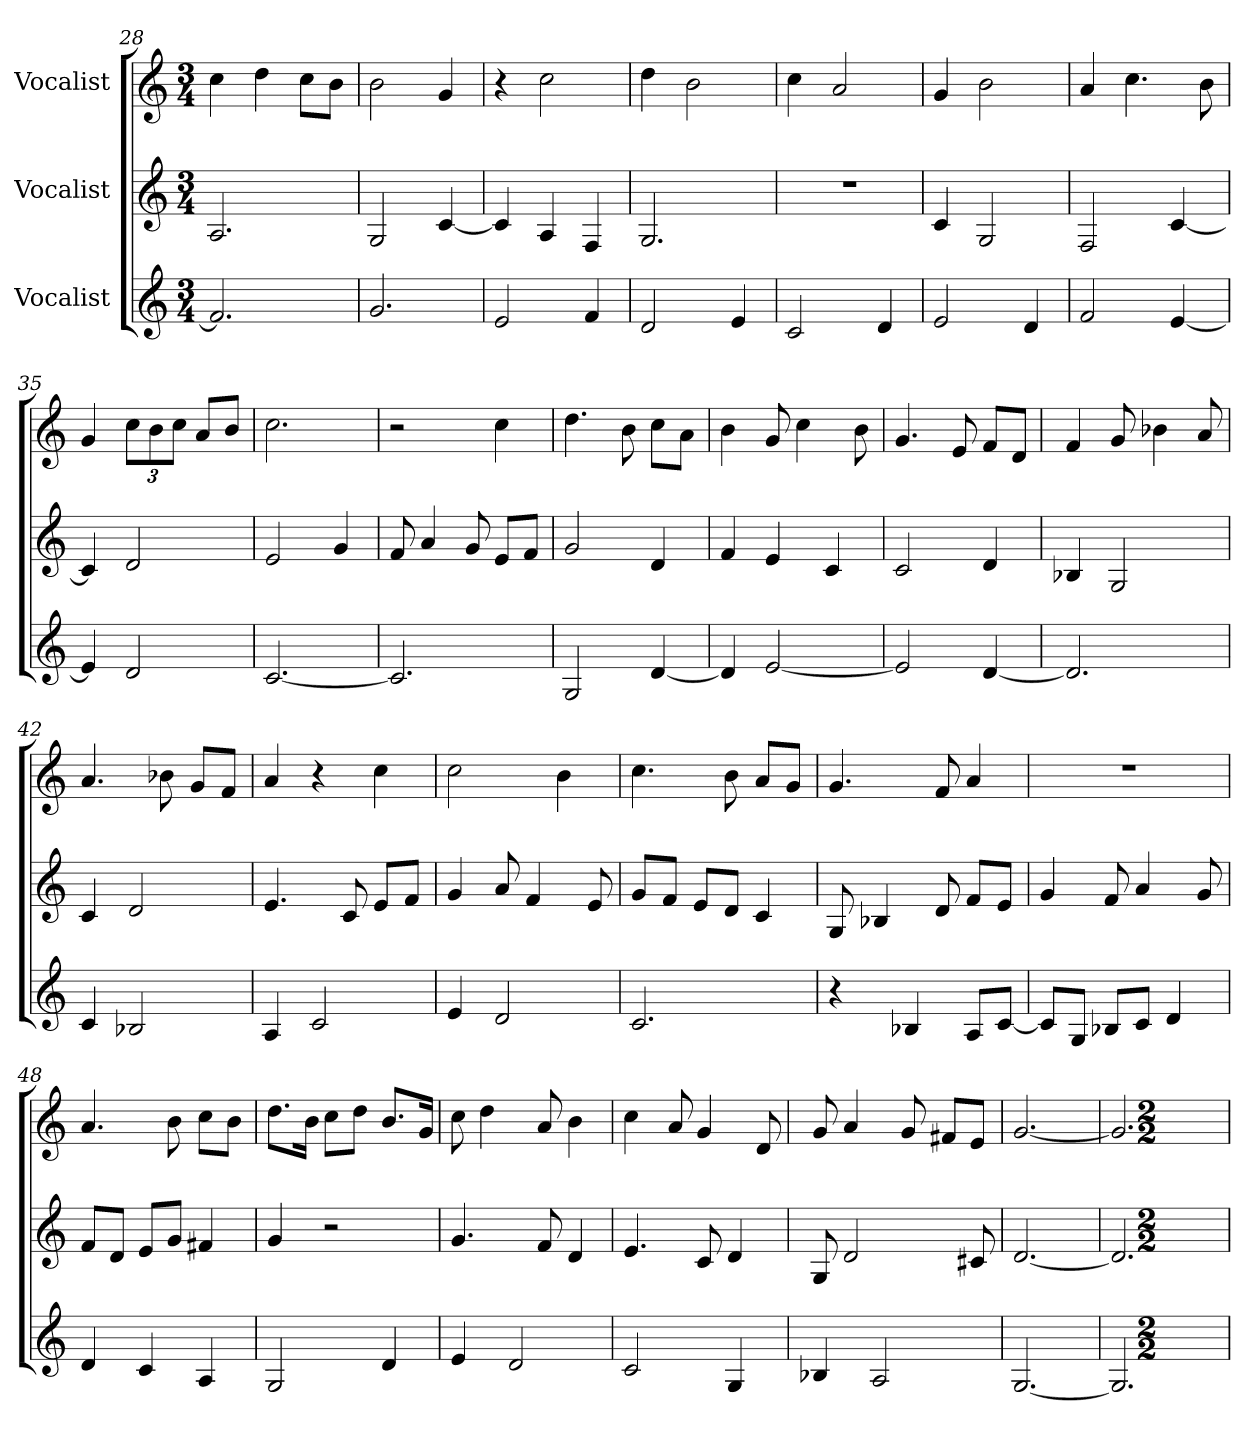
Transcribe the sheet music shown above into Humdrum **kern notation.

**kern	**kern	**kern
*part3	*part2	*part1
*staff3	*staff2	*staff1
*I"Vocalist	*I"Vocalist	*I"Vocalist
*M3/4	*M3/4	*M3/4
=28	=28	=28
2.f]	2.A	4cc
.	.	4dd
.	.	8ccL
.	.	8bJ
=29	=29	=29
2.g	2G	2b
.	[4c	4g
=30	=30	=30
2e	4c]	4r
.	4A	2cc
4f	4F	.
=31	=31	=31
2d	2.G	4dd
.	.	2b
4e	.	.
=32	=32	=32
2c	2.r	4cc
.	.	2a
4d	.	.
=33	=33	=33
2e	4c	4g
.	2G	2b
4d	.	.
=34	=34	=34
2f	2F	4a
.	.	4.cc
[4e	[4c	.
.	.	8b
=35	=35	=35
4e]	4c]	4g
2d	2d	12ccL
.	.	12b
.	.	12ccJ
.	.	8aL
.	.	8bJ
=36	=36	=36
[2.c	2e	2.cc
.	4g	.
=37	=37	=37
2.c]	8f	2r
.	4a	.
.	8g	.
.	8eL	4cc
.	8fJ	.
=38	=38	=38
2G	2g	4.dd
.	.	8b
[4d	4d	8ccL
.	.	8aJ
=39	=39	=39
4d]	4f	4b
[2e	4e	8g
.	.	4cc
.	4c	.
.	.	8b
=40	=40	=40
2e]	2c	4.g
.	.	8e
[4d	4d	8fL
.	.	8dJ
=41	=41	=41
2.d]	4B-X	4f
.	2G	8g
.	.	4b-X
.	.	8a
=42	=42	=42
4c	4c	4.a
2B-X	2d	.
.	.	8b-X
.	.	8gL
.	.	8fJ
=43	=43	=43
4A	4.e	4a
2c	.	4r
.	8c	.
.	8eL	4cc
.	8fJ	.
=44	=44	=44
4e	4g	2cc
2d	8a	.
.	4f	.
.	.	4b
.	8e	.
=45	=45	=45
2.c	8gL	4.cc
.	8fJ	.
.	8eL	.
.	8dJ	8b
.	4c	8aL
.	.	8gJ
=46	=46	=46
4r	8G	4.g
.	4B-X	.
4B-X	.	.
.	8d	8f
8AL	8fL	4a
[8cJ	8eJ	.
=47	=47	=47
8cL]	4g	2.r
8GJ	.	.
8B-XL	8f	.
8cJ	4a	.
4d	.	.
.	8g	.
=48	=48	=48
4d	8fL	4.a
.	8dJ	.
4c	8eL	.
.	8gJ	8b
4A	4f#X	8ccL
.	.	8bJ
=49	=49	=49
2G	4g	8.ddL
.	.	16bJk
.	2r	8ccL
.	.	8ddJ
4d	.	8.bL
.	.	16gJk
=50	=50	=50
4e	4.g	8cc
.	.	4dd
2d	.	.
.	8f	8a
.	4d	4b
=51	=51	=51
2c	4.e	4cc
.	.	8a
.	8c	4g
4G	4d	.
.	.	8d
=52	=52	=52
4B-X	8G	8g
.	2d	4a
2A	.	.
.	.	8g
.	.	8f#XL
.	8c#X	8eJ
=53	=53	=53
[2.G	[2.d	[2.g
=53a	=53a	=53a
2.G]	2.d]	2.g]
*M2/2	*M2/2	*M2/2
=	=	=
*-	*-	*-
